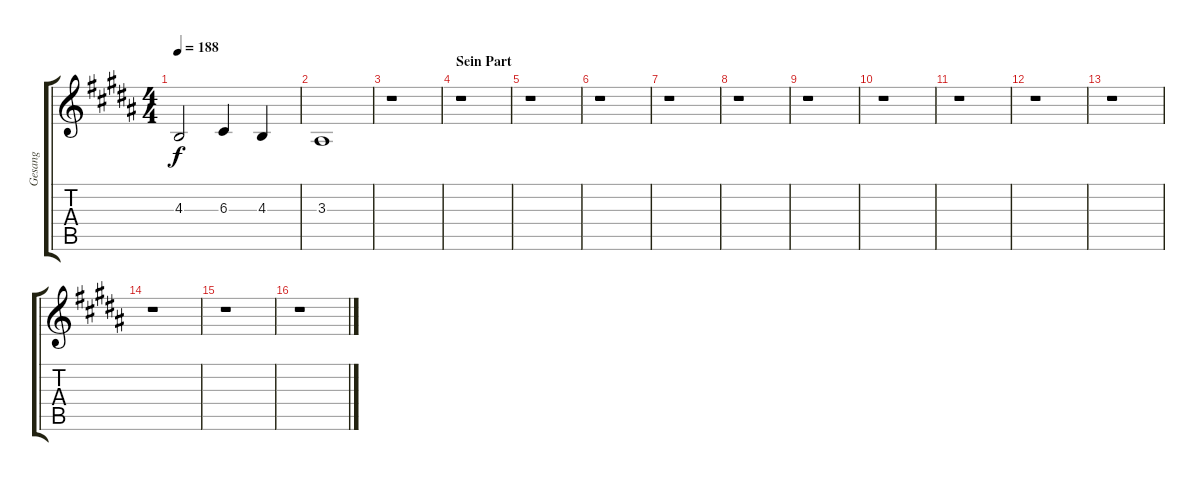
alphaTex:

\track ("Gesang" "Gesang") {instrument tenorsax}
\staff {score tabs}
\tuning (E4 B3 G3 D3 A2 E2) {hide}
\ts (4 4)
\tempo 188
\clef g2
\ks b
4.3{t}.2{dy f} 6.3.4 4.3.4 |
3.3.1 |
r.1 |
\section ("" "Sein Part")
r.1 |
r.1 |
r.1 |
r.1 |
r.1 |
r.1 |
r.1 |
r.1 |
r.1 |
r.1 |
r.1 |
r.1 |
r.1
